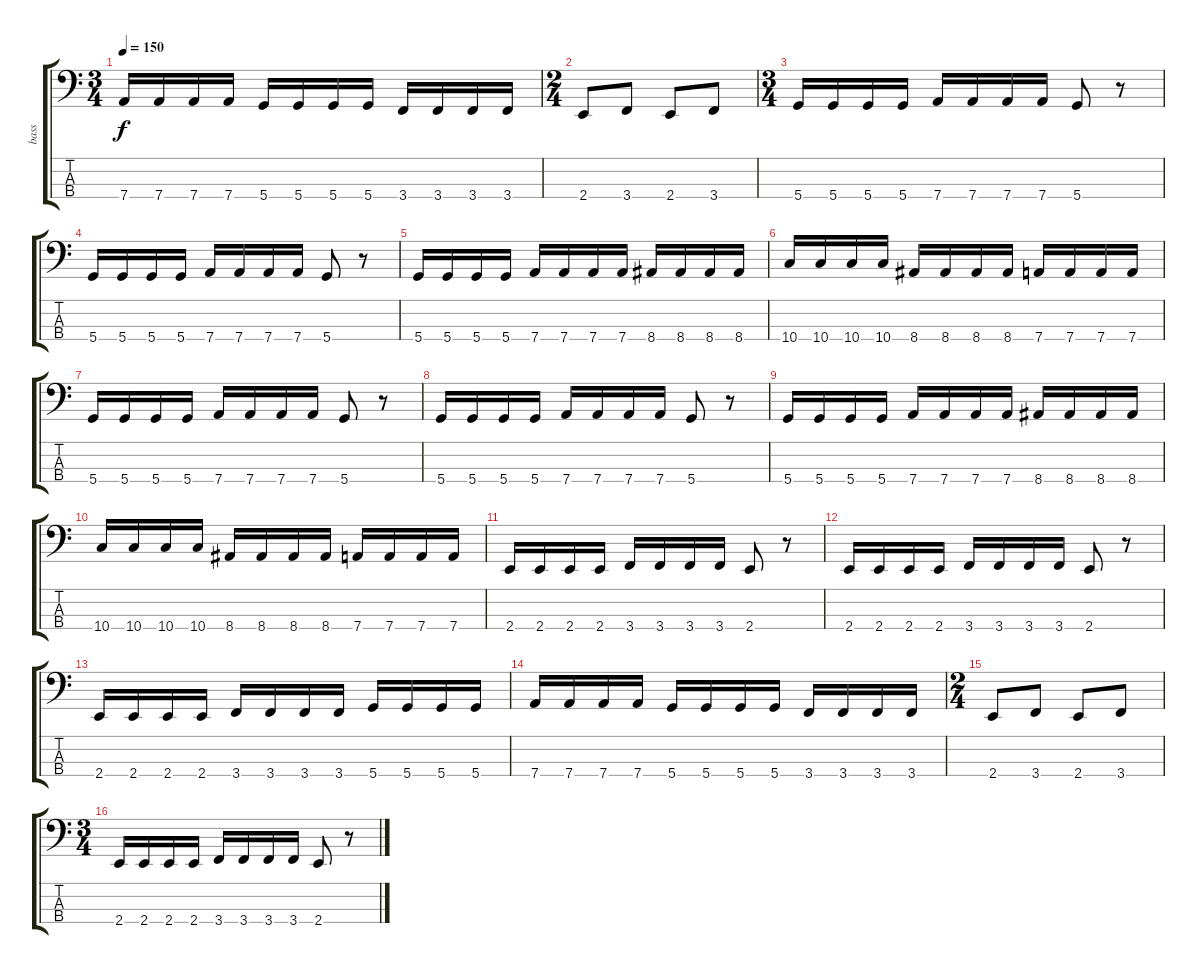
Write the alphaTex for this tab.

\track ("bass" "bass") {instrument electricbasspick}
\staff {score tabs}
\tuning (F2 C2 G1 D1) {hide}
\ts (3 4)
\tempo 150
\clef f4
\ks c
7.4.16{dy f} 7.4.16 7.4.16 7.4.16 5.4.16 5.4.16 5.4.16 5.4.16 3.4.16 3.4.16 3.4.16 3.4.16 |
\ts (2 4)
2.4.8 3.4.8 2.4.8 3.4.8 |
\ts (3 4)
5.4.16 5.4.16 5.4.16 5.4.16 7.4.16 7.4.16 7.4.16 7.4.16 5.4.8 r.8 |
5.4.16 5.4.16 5.4.16 5.4.16 7.4.16 7.4.16 7.4.16 7.4.16 5.4.8 r.8 |
5.4.16 5.4.16 5.4.16 5.4.16 7.4.16 7.4.16 7.4.16 7.4.16 8.4.16 8.4.16 8.4.16 8.4.16 |
10.4.16 10.4.16 10.4.16 10.4.16 8.4.16 8.4.16 8.4.16 8.4.16 7.4.16 7.4.16 7.4.16 7.4.16 |
5.4.16 5.4.16 5.4.16 5.4.16 7.4.16 7.4.16 7.4.16 7.4.16 5.4.8 r.8 |
5.4.16 5.4.16 5.4.16 5.4.16 7.4.16 7.4.16 7.4.16 7.4.16 5.4.8 r.8 |
5.4.16 5.4.16 5.4.16 5.4.16 7.4.16 7.4.16 7.4.16 7.4.16 8.4.16 8.4.16 8.4.16 8.4.16 |
10.4.16 10.4.16 10.4.16 10.4.16 8.4.16 8.4.16 8.4.16 8.4.16 7.4.16 7.4.16 7.4.16 7.4.16 |
2.4.16 2.4.16 2.4.16 2.4.16 3.4.16 3.4.16 3.4.16 3.4.16 2.4.8 r.8 |
2.4.16 2.4.16 2.4.16 2.4.16 3.4.16 3.4.16 3.4.16 3.4.16 2.4.8 r.8 |
2.4.16 2.4.16 2.4.16 2.4.16 3.4.16 3.4.16 3.4.16 3.4.16 5.4.16 5.4.16 5.4.16 5.4.16 |
7.4.16 7.4.16 7.4.16 7.4.16 5.4.16 5.4.16 5.4.16 5.4.16 3.4.16 3.4.16 3.4.16 3.4.16 |
\ts (2 4)
2.4.8 3.4.8 2.4.8 3.4.8 |
\ts (3 4)
2.4.16 2.4.16 2.4.16 2.4.16 3.4.16 3.4.16 3.4.16 3.4.16 2.4.8 r.8
